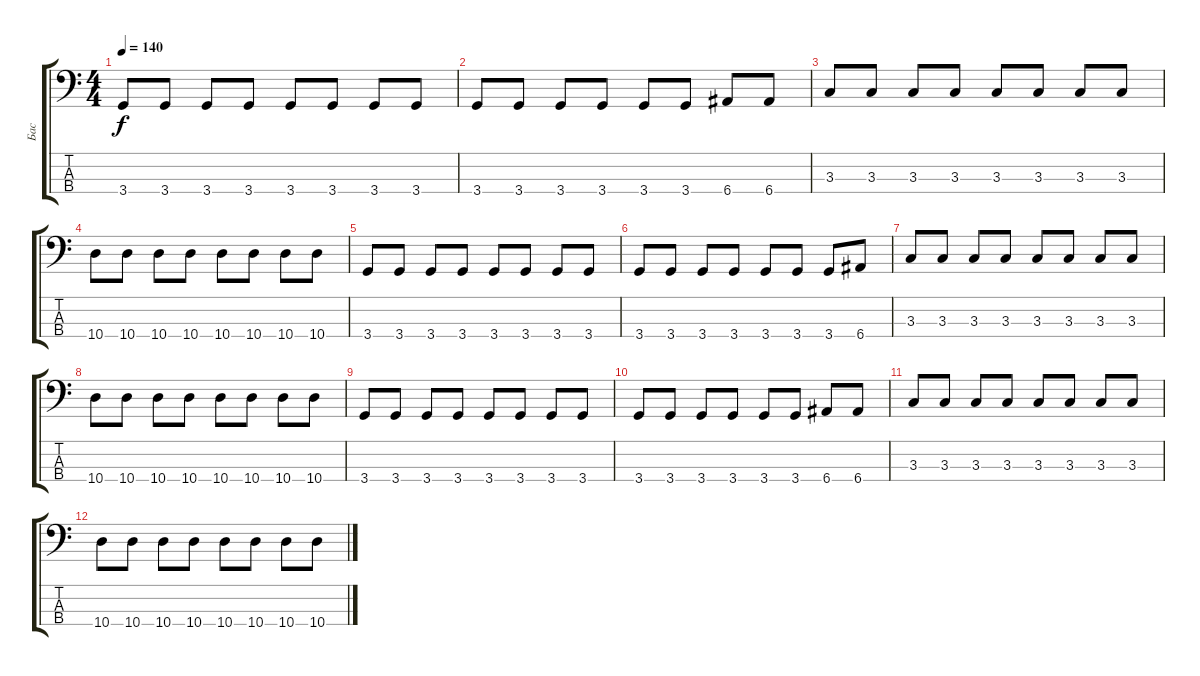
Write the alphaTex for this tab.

\track ("Бас" "Бас") {instrument electricbassfinger}
\staff {score tabs}
\tuning (G2 D2 A1 E1) {hide}
\ts (4 4)
\tempo 140
\clef f4
\ks c
3.4.8{dy f} 3.4.8 3.4.8 3.4.8 3.4.8 3.4.8 3.4.8 3.4.8 |
3.4.8 3.4.8 3.4.8 3.4.8 3.4.8 3.4.8 6.4.8 6.4.8 |
3.3.8 3.3.8 3.3.8 3.3.8 3.3.8 3.3.8 3.3.8 3.3.8 |
10.4.8 10.4.8 10.4.8 10.4.8 10.4.8 10.4.8 10.4.8 10.4.8 |
3.4.8 3.4.8 3.4.8 3.4.8 3.4.8 3.4.8 3.4.8 3.4.8 |
3.4.8 3.4.8 3.4.8 3.4.8 3.4.8 3.4.8 3.4.8 6.4.8 |
3.3.8 3.3.8 3.3.8 3.3.8 3.3.8 3.3.8 3.3.8 3.3.8 |
10.4.8 10.4.8 10.4.8 10.4.8 10.4.8 10.4.8 10.4.8 10.4.8 |
3.4.8 3.4.8 3.4.8 3.4.8 3.4.8 3.4.8 3.4.8 3.4.8 |
3.4.8 3.4.8 3.4.8 3.4.8 3.4.8 3.4.8 6.4.8 6.4.8 |
3.3.8 3.3.8 3.3.8 3.3.8 3.3.8 3.3.8 3.3.8 3.3.8 |
10.4.8 10.4.8 10.4.8 10.4.8 10.4.8 10.4.8 10.4.8 10.4.8
